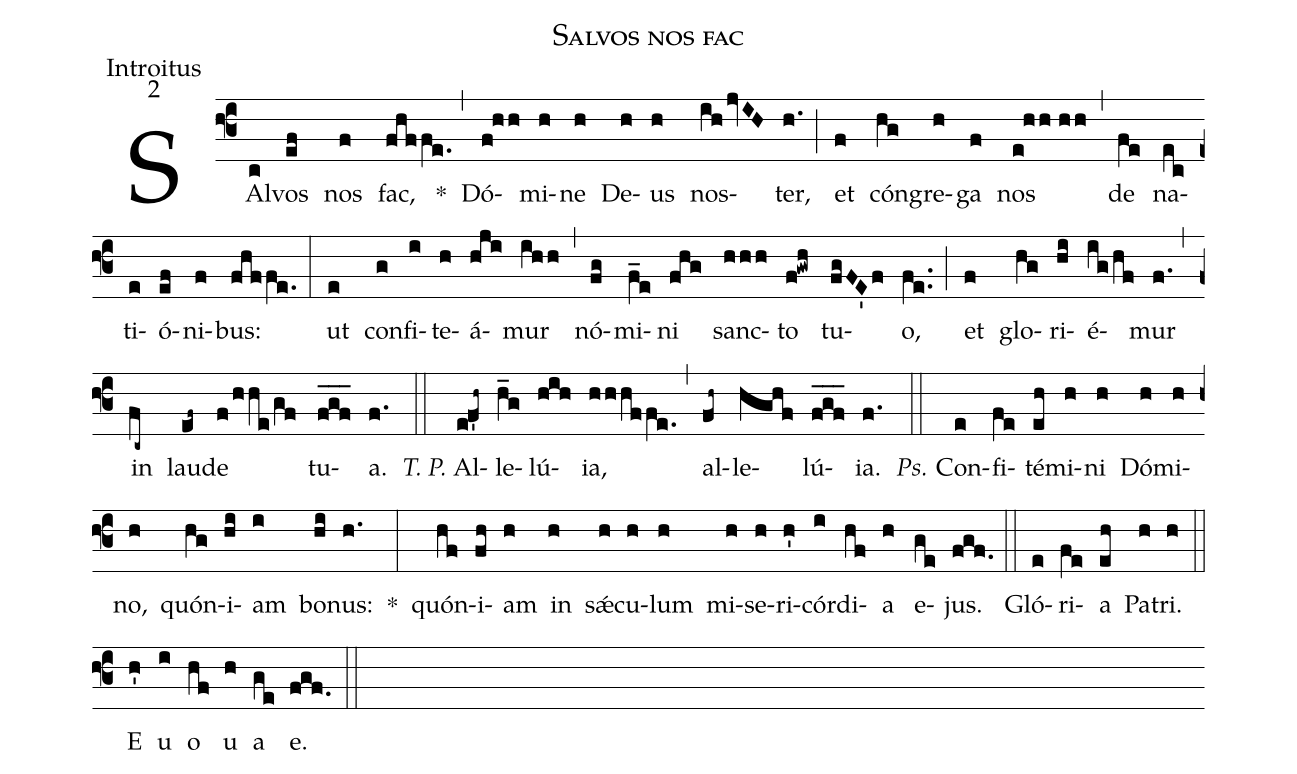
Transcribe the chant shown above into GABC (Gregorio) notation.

name: Salvos nos fac;
office-part: Introitus;
mode: 2;
%%
(f3) SAl(c)vos(ef) nos(f) fac,(fhffe.) *(,)
Dó(f!hh)mi(h)ne(h) De(h)us(h) nos(ihjvIH)ter,(h.) (;) et(f) cón(hg)gre(h)ga(f) nos(e!hh//hh) (,) de(fe) na(ec)ti(e)ó(ef)ni(f)bus:(fhffe.) (:)
ut(e) con(g)fi(i)te(h)á(hji)mur(ihh) (,) nó(fg)mi(f_e)ni(fhg) sanc(hhh)to(f!gwh) tu(fgFE'f)o,(fe..) (;) et(f) glo(hg)ri(hi)é(ig/hf)mur(f.) (,) in(fc~) lau(ef~)de(f/hhe/gf) tu(f_g_f_)a.(f.) (::)
<i>T. P.</i> Al(e!f'h~)le(h_g)lú(hih)ia,(hhhf/fe.) (,) al(fh~)le(hghf)lú(fgf___)ia.(f.) (::)
<i>Ps.</i> Con(e)fi(fe)té(eh)mi(h)ni(h) Dó(h)mi(h)no,(h) quón(hg)i(hi)am(i) bo(hi)nus:(h.) *(:)
quón(hf)i(fh)am(h) in(h) sǽ(h)cu(h)lum(h) mi(h)se(h)ri(h')cór(i)di(hf)a(h) e(ge)jus.(fgf.) (::)
Gló(e)ri(fe)a(eh) Pa(h)tri.(h) (::)
<eu>E(h') u(i) o(hf) u(h) a(ge) e.</eu>(fgf.) (::)
